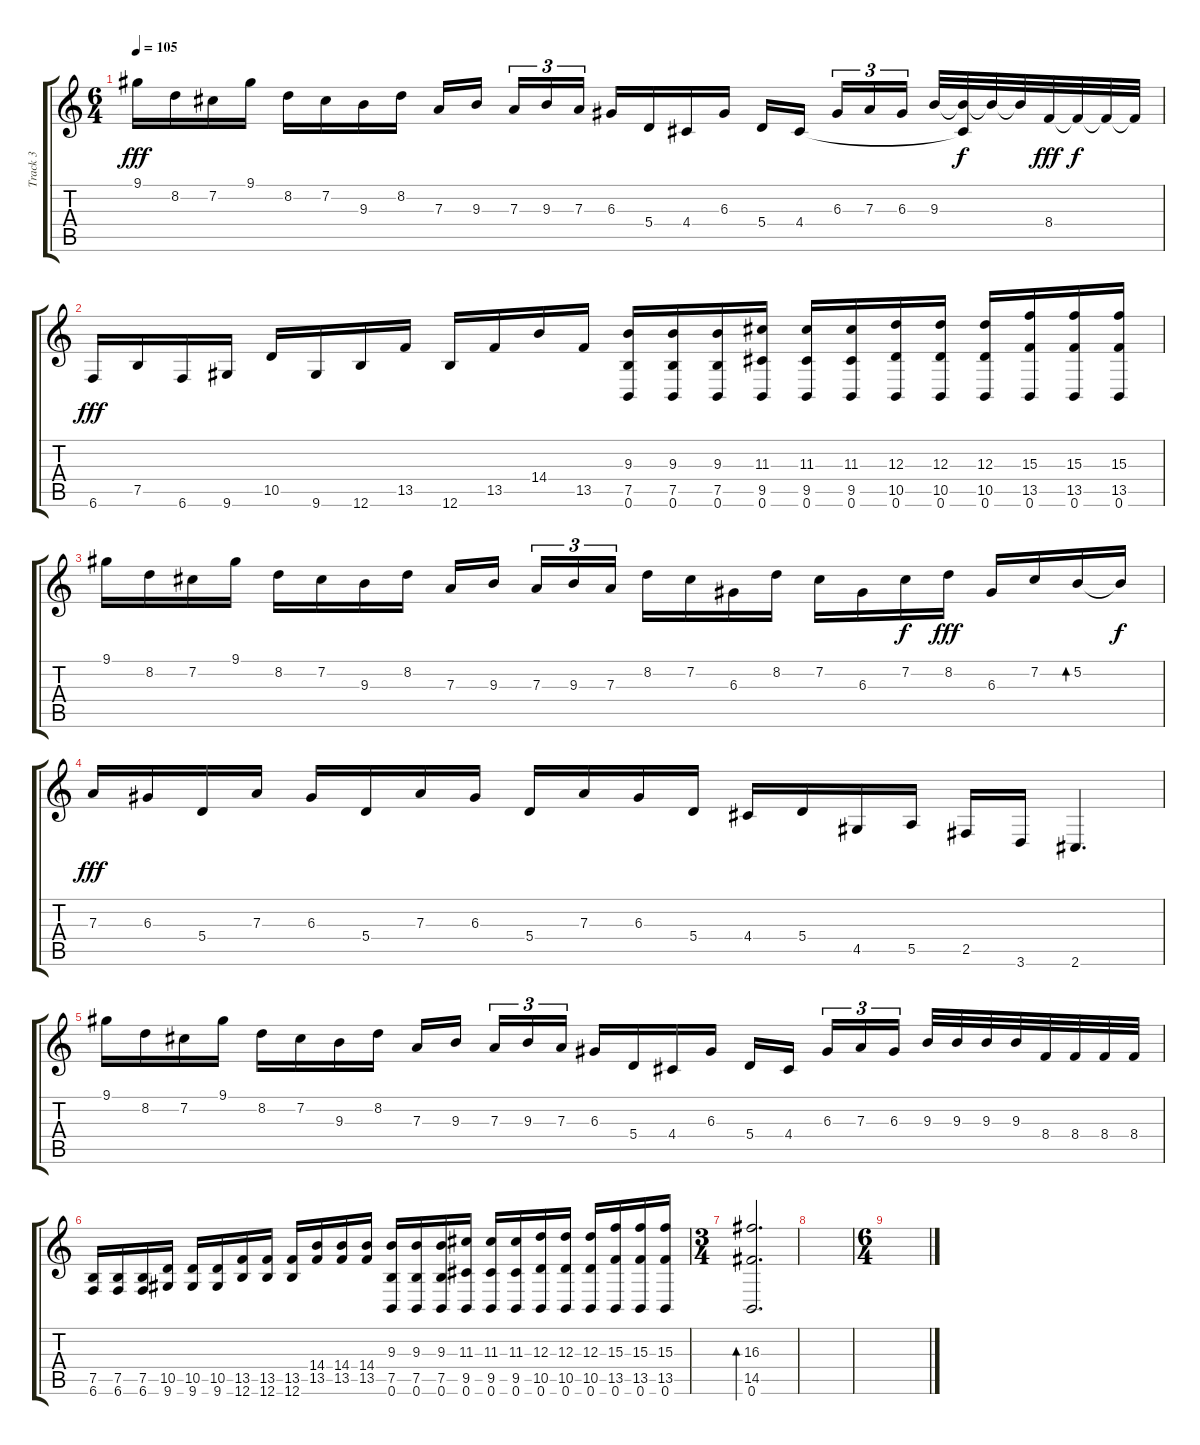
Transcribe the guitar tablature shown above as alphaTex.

\track ("Track 3" "Track 3") {instrument electricguitarclean}
\staff {score tabs}
\tuning (B3 Gb3 D3 A2 E2 B1) {hide}
\ts (6 4)
\tempo 105
\clef g2
\ks c
9.1.16{dy fff} 8.2.16 7.2.16 9.1.16 8.2.16 7.2.16 9.3.16 8.2.16 7.3.16 9.3.16{beam splitsecondary} 7.3.16{tu (3 2)} 9.3.16{tu (3 2)} 7.3.16{tu (3 2)} 6.3.16 5.4.16 4.4.16 6.3.16 5.4.16 4.4.16{beam splitsecondary} 6.3.16{tu (3 2)} 7.3.16{tu (3 2)} 6.3.16{tu (3 2) beam splitsecondary} 9.3.32 (9.3{t} 4.4{t}).32{dy f} 9.3{t}.32 9.3{t}.32 8.4.32{dy fff} 8.4{t}.32{dy f} 8.4{t}.32 8.4{t}.32 |
6.6.16{dy fff} 7.5.16 6.6.16 9.6.16 10.5.16 9.6.16 12.6.16 13.5.16 12.6.16 13.5.16 14.4.16 13.5.16 (9.3 7.5 0.6).16 (9.3 7.5 0.6).16 (9.3 7.5 0.6).16 (11.3 9.5 0.6).16 (11.3 9.5 0.6).16 (11.3 9.5 0.6).16 (12.3 10.5 0.6).16 (12.3 10.5 0.6).16 (12.3 10.5 0.6).16 (15.3 13.5 0.6).16 (15.3 13.5 0.6).16 (15.3 13.5 0.6).16 |
9.1.16 8.2.16 7.2.16 9.1.16 8.2.16 7.2.16 9.3.16 8.2.16 7.3.16 9.3.16{beam splitsecondary} 7.3.16{tu (3 2)} 9.3.16{tu (3 2)} 7.3.16{tu (3 2)} 8.2.16 7.2.16 6.3.16 8.2.16 7.2.16 6.3.16 7.2.16{dy f} 8.2.16{dy fff} 6.3.16 7.2.16 5.2.16{bd 480} 5.2{t}.16{dy f} |
7.3.16{dy fff} 6.3.16 5.4.16 7.3.16 6.3.16 5.4.16 7.3.16 6.3.16 5.4.16 7.3.16 6.3.16 5.4.16 4.4.16 5.4.16 4.5.16 5.5.16 2.5.16 3.6.16 2.6.4{d} |
9.1.16 8.2.16 7.2.16 9.1.16 8.2.16 7.2.16 9.3.16 8.2.16 7.3.16 9.3.16{beam splitsecondary} 7.3.16{tu (3 2)} 9.3.16{tu (3 2)} 7.3.16{tu (3 2)} 6.3.16 5.4.16 4.4.16 6.3.16 5.4.16 4.4.16{beam splitsecondary} 6.3.16{tu (3 2)} 7.3.16{tu (3 2)} 6.3.16{tu (3 2) beam splitsecondary} 9.3.32 9.3.32 9.3.32 9.3.32 8.4.32 8.4.32 8.4.32 8.4.32 |
(7.5 6.6).16 (7.5 6.6).16 (7.5 6.6).16 (10.5 9.6).16 (10.5 9.6).16 (10.5 9.6).16 (13.5 12.6).16 (13.5 12.6).16 (13.5 12.6).16 (14.4 13.5).16 (14.4 13.5).16 (14.4 13.5).16 (9.3 7.5 0.6).16 (9.3 7.5 0.6).16 (9.3 7.5 0.6).16 (11.3 9.5 0.6).16 (11.3 9.5 0.6).16 (11.3 9.5 0.6).16 (12.3 10.5 0.6).16 (12.3 10.5 0.6).16 (12.3 10.5 0.6).16 (15.3 13.5 0.6).16 (15.3 13.5 0.6).16 (15.3 13.5 0.6).16 |
\ts (3 4)
(16.3 14.5 0.6).2{d bd 480} |
|
\ts (6 4)
